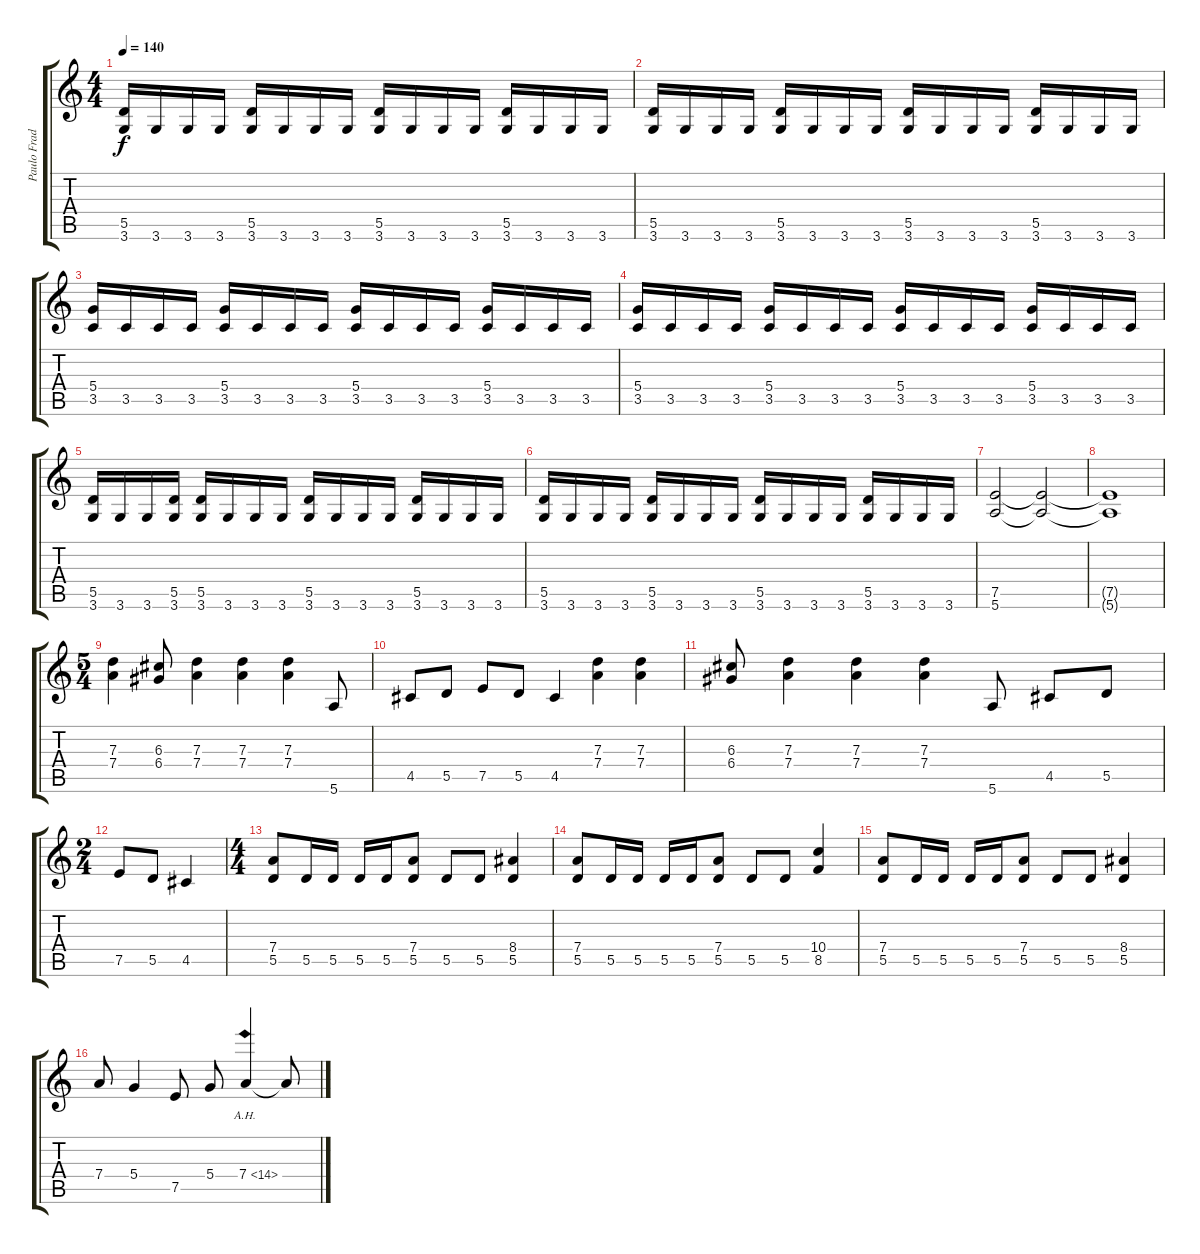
\track ("Paulo Frade" "Paulo Frad") {instrument distortionguitar}
\staff {score tabs}
\tuning (E4 B3 G3 D3 A2 E2) {hide}
\ts (4 4)
\tempo 140
\clef g2
\ks c
(5.5 3.6).16{dy f} 3.6.16 3.6.16 3.6.16 (5.5 3.6).16 3.6.16 3.6.16 3.6.16 (5.5 3.6).16 3.6.16 3.6.16 3.6.16 (5.5 3.6).16 3.6.16 3.6.16 3.6.16 |
(5.5 3.6).16 3.6.16 3.6.16 3.6.16 (5.5 3.6).16 3.6.16 3.6.16 3.6.16 (5.5 3.6).16 3.6.16 3.6.16 3.6.16 (5.5 3.6).16 3.6.16 3.6.16 3.6.16 |
(5.4 3.5).16 3.5.16 3.5.16 3.5.16 (5.4 3.5).16 3.5.16 3.5.16 3.5.16 (5.4 3.5).16 3.5.16 3.5.16 3.5.16 (5.4 3.5).16 3.5.16 3.5.16 3.5.16 |
(5.4 3.5).16 3.5.16 3.5.16 3.5.16 (5.4 3.5).16 3.5.16 3.5.16 3.5.16 (5.4 3.5).16 3.5.16 3.5.16 3.5.16 (5.4 3.5).16 3.5.16 3.5.16 3.5.16 |
(5.5 3.6).16 3.6.16 3.6.16 (5.5 3.6).16 (5.5 3.6).16 3.6.16 3.6.16 3.6.16 (5.5 3.6).16 3.6.16 3.6.16 3.6.16 (5.5 3.6).16 3.6.16 3.6.16 3.6.16 |
(5.5 3.6).16 3.6.16 3.6.16 3.6.16 (5.5 3.6).16 3.6.16 3.6.16 3.6.16 (5.5 3.6).16 3.6.16 3.6.16 3.6.16 (5.5 3.6).16 3.6.16 3.6.16 3.6.16 |
(7.5 5.6).2 (7.5{t} 5.6{t}).2 |
(7.5{t} 5.6{t}).1 |
\ts (5 4)
(7.3 7.4).4 (6.3 6.4).8 (7.3 7.4).4 (7.3 7.4).4 (7.3 7.4).4 5.6.8 |
4.5.8 5.5.8 7.5.8 5.5.8 4.5.4 (7.3 7.4).4 (7.3 7.4).4 |
(6.3 6.4).8 (7.3 7.4).4 (7.3 7.4).4 (7.3 7.4).4 5.6.8 4.5.8 5.5.8 |
\ts (2 4)
7.5.8 5.5.8 4.5.4 |
\ts (4 4)
(7.4 5.5).8 5.5.16 5.5.16 5.5.16 5.5.16 (7.4 5.5).8 5.5.8 5.5.8 (8.4 5.5).4 |
(7.4 5.5).8 5.5.16 5.5.16 5.5.16 5.5.16 (7.4 5.5).8 5.5.8 5.5.8 (10.4 8.5).4 |
(7.4 5.5).8 5.5.16 5.5.16 5.5.16 5.5.16 (7.4 5.5).8 5.5.8 5.5.8 (8.4 5.5).4 |
7.4.8 5.4.4 7.5.8 5.4.8 7.4{ah 7}.4 7.4{t}.8
